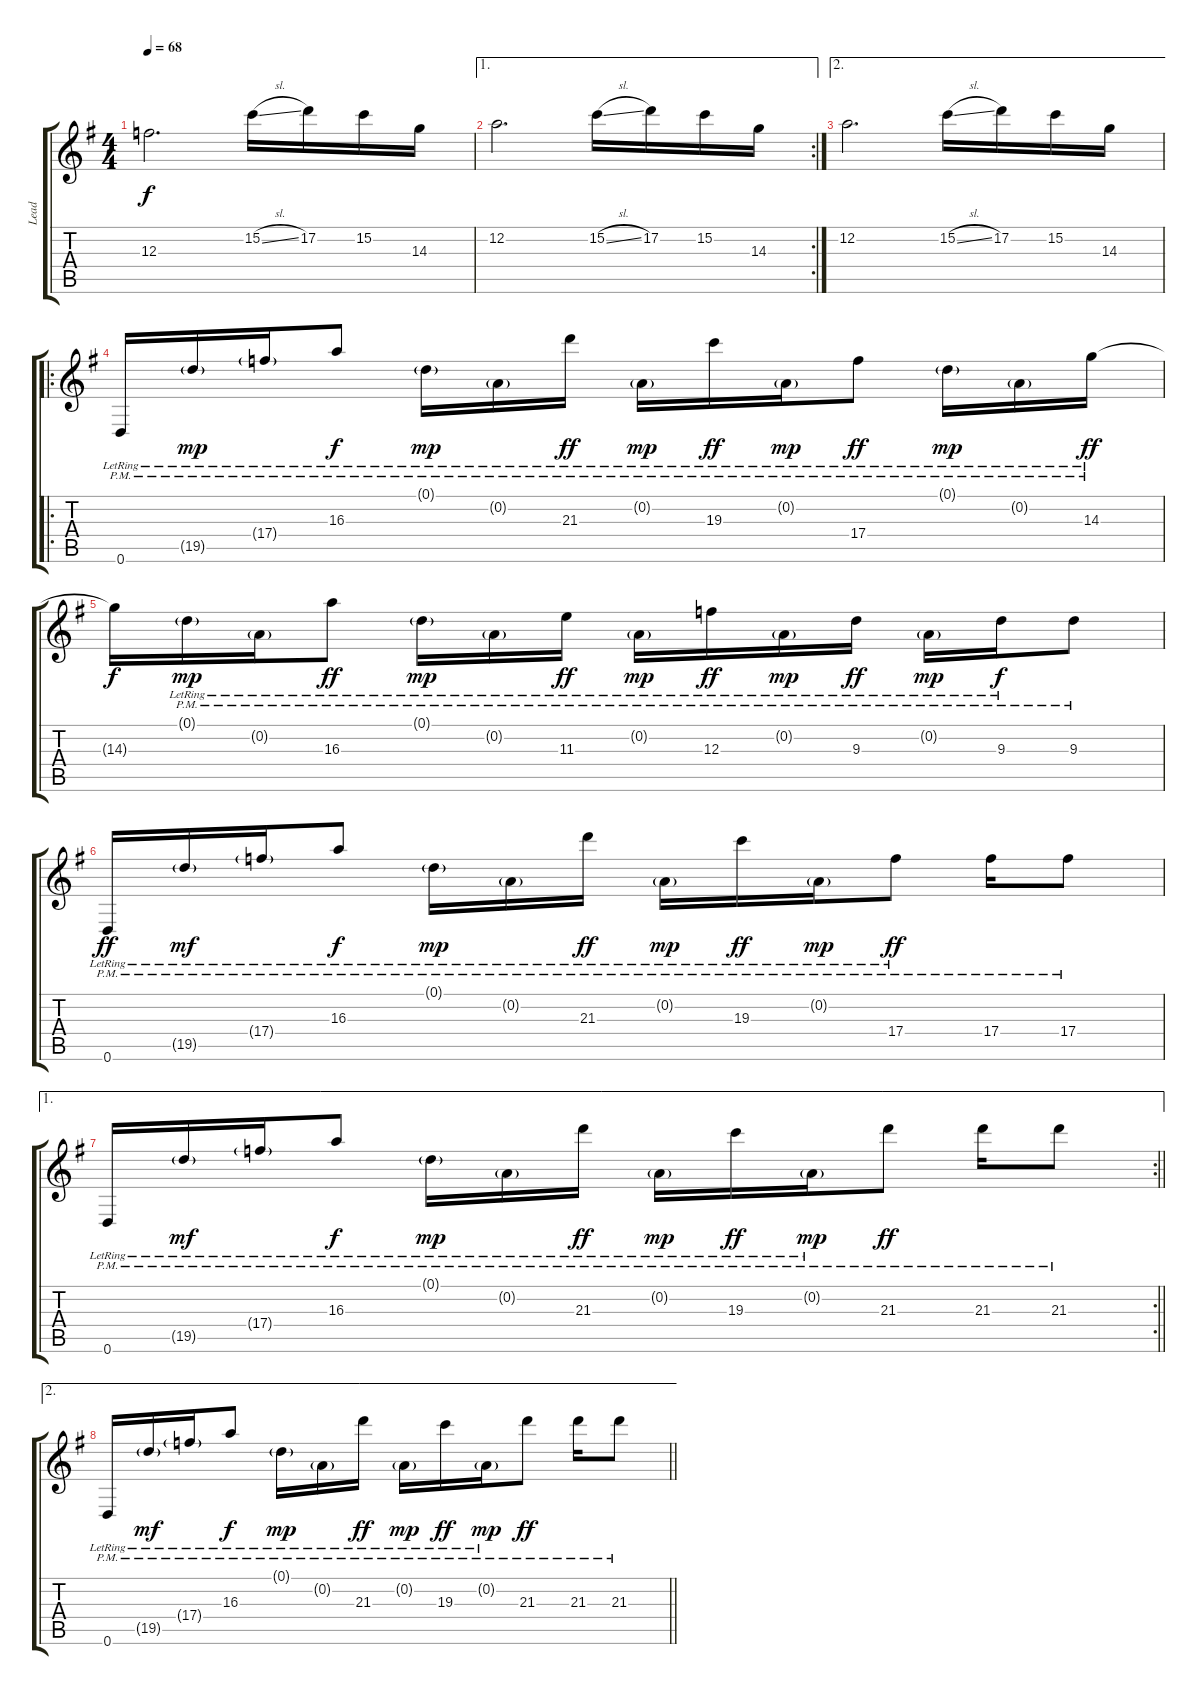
\track ("Lead" "Lead") {instrument electricguitarclean}
\staff {score tabs}
\tuning (D4 A3 F3 C3 G2 D2) {hide}
\ts (4 4)
\tempo 68
\clef g2
\ks eminor
12.3.2{d dy f} 15.2{sl}.16 17.2.16 15.2.16 14.3.16 |
\ae 1
\rc 2
12.2.2{d} 15.2{sl}.16 17.2.16 15.2.16 14.3.16 |
\ae 2
12.2.2{d} 15.2{sl}.16 17.2.16 15.2.16 14.3.16 |
\ro
0.6{pm lr}.16 19.5{g pm lr}.16{dy mp} 17.4{g pm lr}.16 16.3{pm lr}.8{dy f} 0.1{g pm lr}.16{dy mp} 0.2{g pm lr}.16 21.3{pm lr}.16{dy ff} 0.2{g pm lr}.16{dy mp} 19.3{pm lr}.16{dy ff} 0.2{g pm lr}.16{dy mp} 17.4{pm lr}.8{dy ff} 0.1{g pm lr}.16{dy mp} 0.2{g pm lr}.16 14.3{pm lr}.16{dy ff} |
14.3{t}.16{dy f} 0.1{g pm lr}.16{dy mp} 0.2{g pm lr}.16 16.3{pm lr}.8{dy ff} 0.1{g pm lr}.16{dy mp} 0.2{g pm lr}.16 11.3{pm lr}.16{dy ff} 0.2{g pm lr}.16{dy mp} 12.3{pm lr}.16{dy ff} 0.2{g pm lr}.16{dy mp} 9.3{pm lr}.16{dy ff} 0.2{g pm lr}.16{dy mp} 9.3{pm lr}.16{dy f} 9.3{pm}.8 |
0.6{pm lr}.16{dy ff} 19.5{g pm lr}.16{dy mf} 17.4{g pm lr}.16 16.3{pm lr}.8{dy f} 0.1{g pm lr}.16{dy mp} 0.2{g pm lr}.16 21.3{pm lr}.16{dy ff} 0.2{g pm lr}.16{dy mp} 19.3{pm lr}.16{dy ff} 0.2{g pm lr}.16{dy mp} 17.4{pm lr}.8{dy ff} 17.4{pm}.16 17.4{pm}.8 |
\ae 1
\rc 2
\barLineRight lightlight
0.6{pm lr}.16 19.5{g pm lr}.16{dy mf} 17.4{g pm lr}.16 16.3{pm lr}.8{dy f} 0.1{g pm lr}.16{dy mp} 0.2{g pm lr}.16 21.3{pm lr}.16{dy ff} 0.2{g pm lr}.16{dy mp} 19.3{pm lr}.16{dy ff} 0.2{g pm lr}.16{dy mp} 21.3{pm}.8{dy ff} 21.3{pm}.16 21.3{pm}.8 |
\ae 2
\barLineRight lightlight
0.6{pm lr}.16 19.5{g pm lr}.16{dy mf} 17.4{g pm lr}.16 16.3{pm lr}.8{dy f} 0.1{g pm lr}.16{dy mp} 0.2{g pm lr}.16 21.3{pm lr}.16{dy ff} 0.2{g pm lr}.16{dy mp} 19.3{pm lr}.16{dy ff} 0.2{g pm lr}.16{dy mp} 21.3{pm}.8{dy ff} 21.3{pm}.16 21.3{pm}.8
